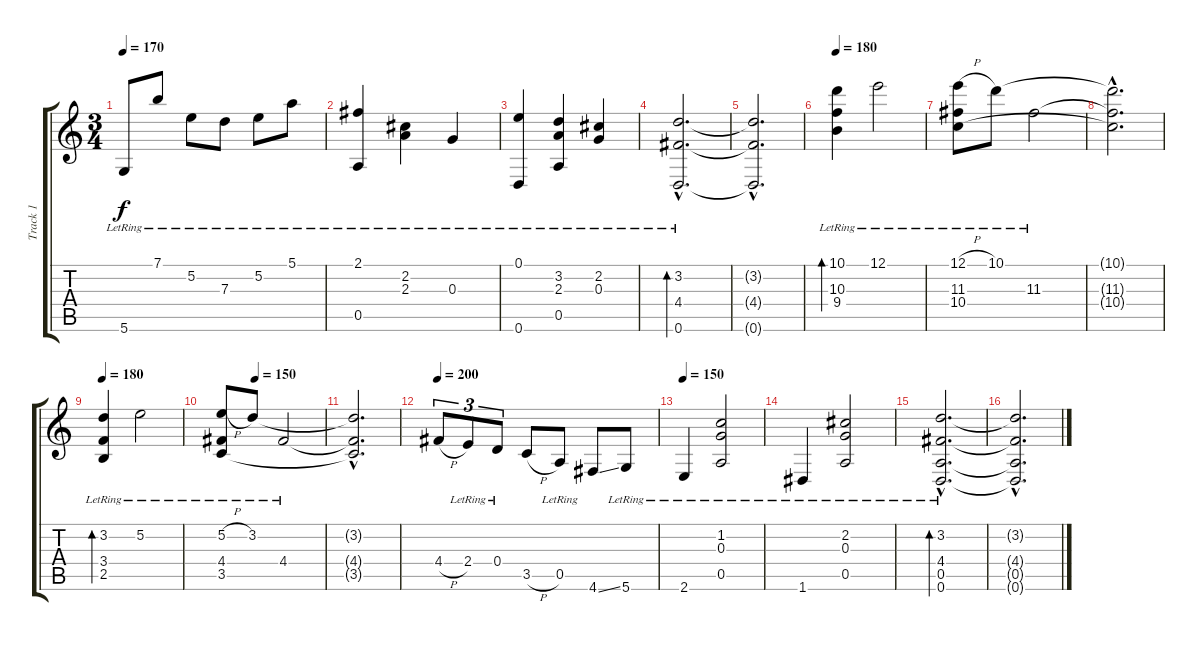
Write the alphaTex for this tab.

\track ("Track 1" "Track 1") {instrument acousticguitarnylon}
\staff {score tabs}
\tuning (E4 B3 G3 D3 A2 D2) {hide}
\ts (3 4)
\tempo 170
\clef g2
\ks c
5.6{lr}.8{dy f} 7.1{lr}.8 5.2{lr}.8 7.3{lr}.8 5.2{lr}.8 5.1{lr}.8 |
(2.1{lr} 0.5{lr}).4 (2.2{lr} 2.3{lr}).4 0.3{lr}.4 |
(0.1{lr} 0.6{lr}).4 (3.2{lr} 2.3{lr} 0.5{lr}).4 (2.2{lr} 0.3{lr}).4 |
(3.2{hac lr} 4.4{hac lr} 0.6{hac lr}).2{d bd 480} |
(3.2{hac t} 4.4{hac t} 0.6{hac t}).2{d} |
\tempo 180
(10.1{lr} 10.3{lr} 9.4{lr}).4{bd 480} 12.1{lr}.2 |
(12.1{h} 11.3{lr} 10.4{lr}).8 10.1{lr}.8 11.3{lr}.2 |
(10.1{hac t} 11.3{hac t} 10.4{hac t}).2{d} |
\tempo 180
(3.2{lr} 3.4{lr} 2.5{lr}).4{bd 480} 5.2{lr}.2 |
\tempo (150 0.3333333333333333)
(5.2{h} 4.4{lr} 3.5{lr}).8 3.2{lr}.8 4.4{lr}.2 |
(3.2{hac t} 4.4{hac t} 3.5{hac t}).2{d} |
\tempo 200
4.4{h}.8{tu (3 2)} 2.4{lr}.8{tu (3 2)} 0.4{lr}.8{tu (3 2)} 3.5{h}.8 0.5{lr}.8 4.6{ss}.8 5.6{lr}.8 |
\tempo 150
2.6{lr}.4 (1.2{lr} 0.3{lr} 0.5{lr}).2 |
1.6{lr}.4 (2.2{lr} 0.3{lr} 0.5{lr}).2 |
(3.2{hac lr} 4.4{hac lr} 0.5{hac lr} 0.6{hac lr}).2{d bd 480} |
(3.2{hac t} 4.4{hac t} 0.5{hac t} 0.6{hac t}).2{d}
